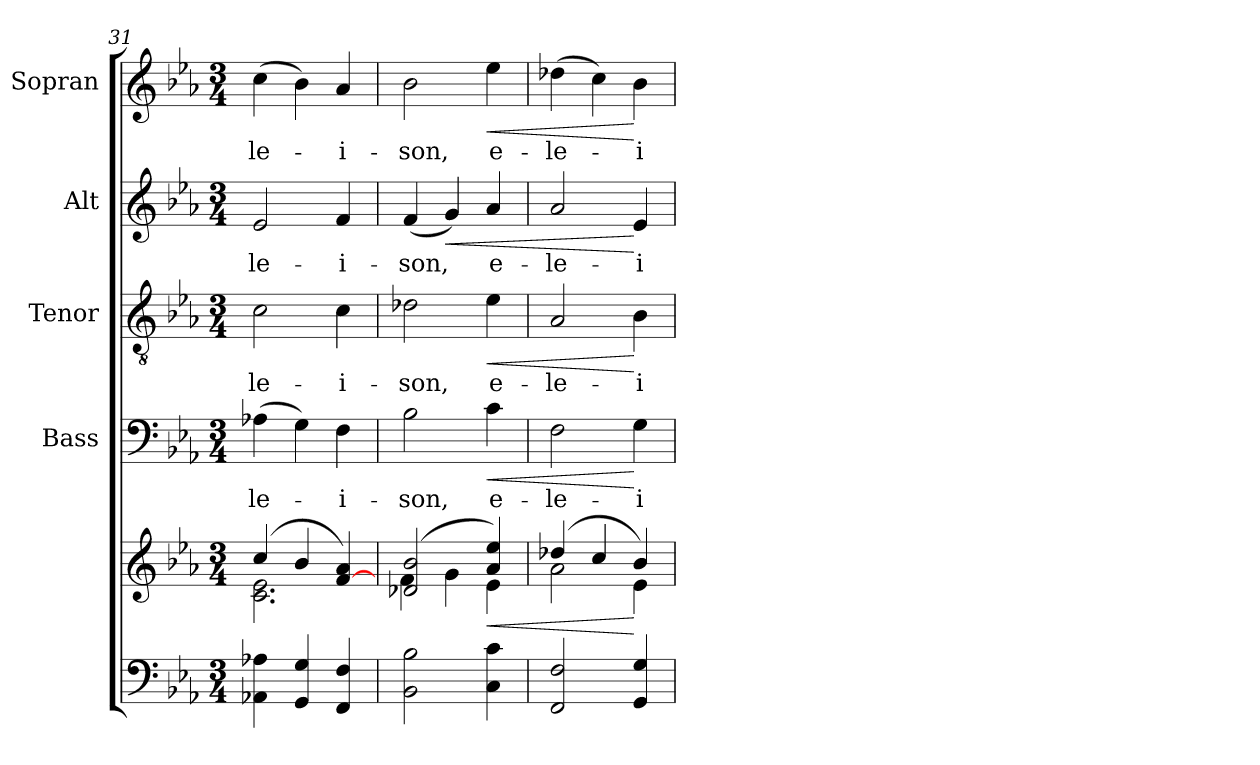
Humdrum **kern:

**kern	**kern	**dynam	**kern	**text	**dynam	**kern	**text	**dynam	**kern	**text	**dynam	**kern	**text	**dynam
*part5	*part5	*part5	*part4	*part4	*part4	*part3	*part3	*part3	*part2	*part2	*part2	*part1	*part1	*part1
*staff6	*staff5	*staff5/6	*staff4	*staff4	*staff4	*staff3	*staff3	*staff3	*staff2	*staff2	*staff2	*staff1	*staff1	*staff1
*	*	*	*I"Bass	*	*	*I"Tenor	*	*	*I"Alt	*	*	*I"Sopran	*	*
*	*	*	*I'B.	*	*	*I'T.	*	*	*I'A.	*	*	*I'S.	*	*
*clefF4	*clefG2	*	*clefF4	*	*	*clefGv2	*	*	*clefG2	*	*	*clefG2	*	*
*k[b-e-a-]	*k[b-e-a-]	*	*k[b-e-a-]	*	*	*k[b-e-a-]	*	*	*k[b-e-a-]	*	*	*k[b-e-a-]	*	*
*E-:	*E-:	*	*E-:	*	*	*E-:	*	*	*E-:	*	*	*E-:	*	*
*M3/4	*M3/4	*	*M3/4	*	*	*M3/4	*	*	*M3/4	*	*	*M3/4	*	*
=31	=31	=31	=31	=31	=31	=31	=31	=31	=31	=31	=31	=31	=31	=31
*	*^	*	*	*	*	*	*	*	*	*	*	*	*	*
!	!	!	!	!	!LO:LY:b	!	!	!LO:LY:b	!	!	!LO:LY:b	!	!	!LO:LY:b	!
4AA-X\ 4A-X\	(4cc/	2.c\ 2.e-\	.	(>4A-X\	-le-	.	2c\	-le-	.	2e-/	-le-	.	(>4cc\	-le-	.
4GG/ 4G/	4b-/	.	.	4G\)	.	.	.	.	.	.	.	.	4b-\)	.	.
!	!	!	!	!	!LO:LY:b	!	!	!LO:LY:b	!	!	!LO:LY:b	!	!	!LO:LY:b	!
4FF/ 4F/	[>4f/ 4a-/)	.	.	4F\	-i-	.	4c\	-i-	.	4f/	-i-	.	4a-/	-i-	.
=32	=32	=32	=32	=32	=32	=32	=32	=32	=32	=32	=32	=32	=32	=32	=32
!	!	!	!	!	!LO:LY:b	!	!	!LO:LY:b	!	!	!LO:LY:b	!	!	!LO:LY:b	!
2BB-\ 2B-\	(2d-X/ 2b-/	4f\	.	2B-\	-son,	.	2d-X\	-son,	.	(<4f/	-son,	.	2b-\	-son,	.
!	!	!	!	!	!	!	!	!	!	!	!	!LO:HP:b	!	!	!
.	.	4g\	.	.	.	.	.	.	.	4g/)	.	<	.	.	.
!	!	!	!LO:HP:b	!	!LO:LY:b	!LO:HP:b	!	!LO:LY:b	!LO:HP:b	!	!LO:LY:b	!	!	!LO:LY:b	!LO:HP:b
4C\ 4c\	4a-/ 4ee-/)	4e-\	<	4c\	e-	<	4e-\	e-	<	4a-/	e-	.	4ee-\	e-	<
=33	=33	=33	=33	=33	=33	=33	=33	=33	=33	=33	=33	=33	=33	=33	=33
!	!	!	!	!	!LO:LY:b	!	!	!LO:LY:b	!	!	!LO:LY:b	!	!	!LO:LY:b	!
2FF/ 2F/	(4dd-X/	2a-\	.	2F\	-le-	.	2A-/	-le-	.	2a-/	-le-	.	(>4dd-X\	-le-	.
.	4cc/	.	.	.	.	.	.	.	.	.	.	.	4cc\)	.	.
!	!	!	!	!	!LO:LY:b	!	!	!LO:LY:b	!	!	!LO:LY:b	!	!	!LO:LY:b	!
4GG/ 4G/	4b-/)	4e-\	[	4G\	-i-	[	4B-\	-i-	[	4e-/	-i-	[	4b-\	-i-	[
*	*v	*v	*	*	*	*	*	*	*	*	*	*	*	*	*
=	=	=	=	=	=	=	=	=	=	=	=	=	=	=
*-	*-	*-	*-	*-	*-	*-	*-	*-	*-	*-	*-	*-	*-	*-
